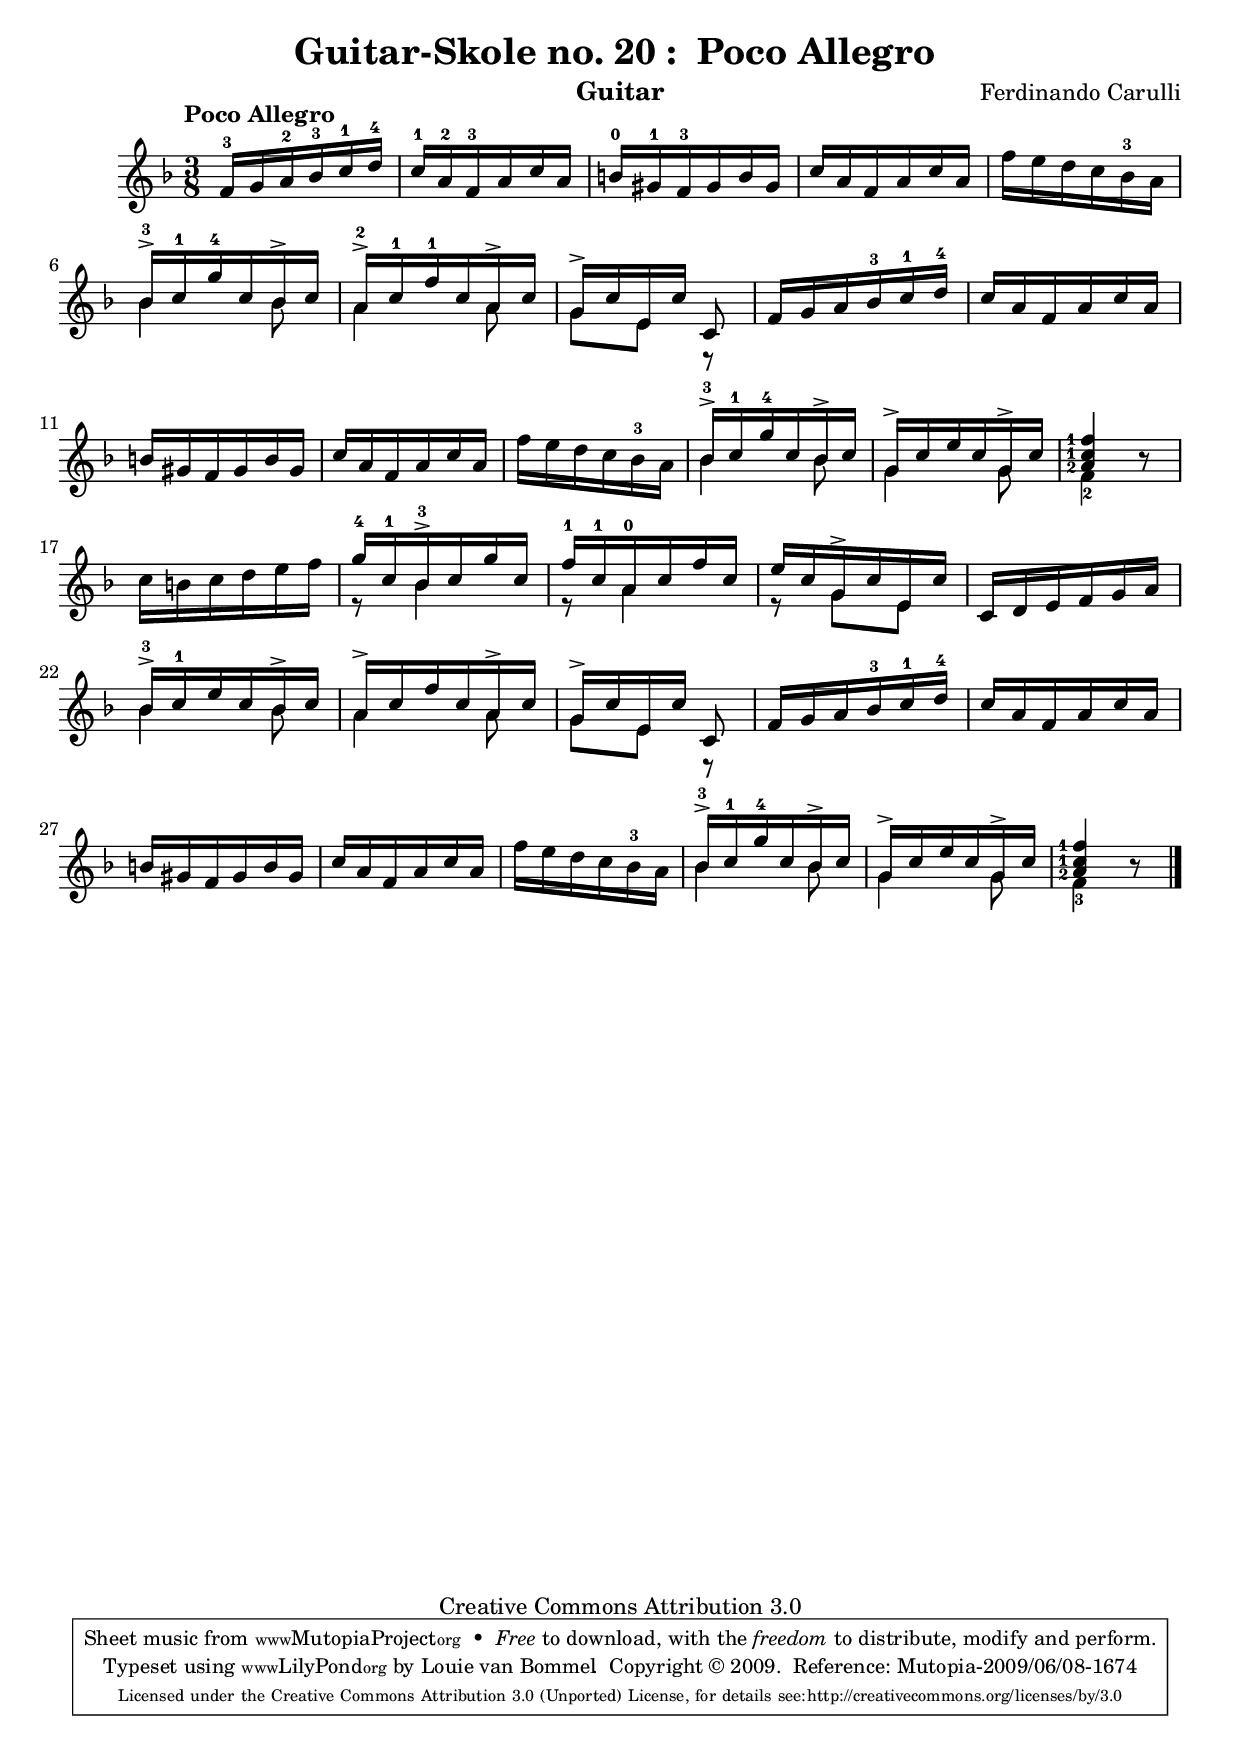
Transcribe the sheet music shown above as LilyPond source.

\version "2.12.2"
\header
{
  dedication = ""
  subtitle = ""
  subsubtitle = ""
  poet = ""
  instrument = "Guitar"
  meter = ""
  arranger = ""
  piece = ""
  opus = ""
  breakbefore = ##f
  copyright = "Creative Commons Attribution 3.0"
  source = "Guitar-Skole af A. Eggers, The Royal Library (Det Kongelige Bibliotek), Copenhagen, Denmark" 
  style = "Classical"
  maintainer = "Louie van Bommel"
  composer="Ferdinando Carulli"
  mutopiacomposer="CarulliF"
  title="Guitar-Skole no. 20 :  Poco Allegro "
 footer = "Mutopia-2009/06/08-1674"
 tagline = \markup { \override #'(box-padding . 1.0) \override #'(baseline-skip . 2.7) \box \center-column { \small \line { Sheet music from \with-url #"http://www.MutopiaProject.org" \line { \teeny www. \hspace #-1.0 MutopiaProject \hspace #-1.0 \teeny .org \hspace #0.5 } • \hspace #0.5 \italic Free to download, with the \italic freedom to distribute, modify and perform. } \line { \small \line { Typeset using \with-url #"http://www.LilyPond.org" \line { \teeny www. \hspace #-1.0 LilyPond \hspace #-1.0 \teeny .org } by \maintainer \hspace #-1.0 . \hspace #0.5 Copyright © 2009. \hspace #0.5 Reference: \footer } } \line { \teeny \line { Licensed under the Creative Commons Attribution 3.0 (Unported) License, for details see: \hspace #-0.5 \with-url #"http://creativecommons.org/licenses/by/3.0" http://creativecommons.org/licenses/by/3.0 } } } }
}
\include "generic-paper-section.ly"
\include "generic-layout-section.ly"
\include "guitar-skole-defines-section.ly"
%%%%%%%%%%%%%%%%%%%%%%%%%%%%%Start Music%%%%%%%%%%%%%%%

staffOneVoiceOneNotes =
{
  \key f \major
  \time 3/8
  \tempo "Poco Allegro" 4=80
  %1
  f'16-3 g'16 a'16-2 bes'16-3 c''16-1 d''16-4
  %2
  c''16-1 a'16-2 f'16-3 a'16 c''16 a'16 
  %3
  b'!16-0 gis'!16-1 f'16-3 gis'16 b'16 gis'16 
  %4
  c''16 a'16 f'16 a'16 c''16 a'16 
  %5
  \oneVoice
  f''16 e''16 d''16 c''16 bes'16-3 a'16 \myBreak
  %6
  \voiceOne
  bes'16-3-> c''16-1 g''16-4 c''16 bes'16-> c''16 
  %7
  a'16-2-> c''16-1 f''16-1 c''16 a'16-> c''16 
  %8
  g'16-> [c''16 e'16 c''16] c'8 
  %9
  f'16 g'16 a'16 bes'16-3 c''16-1 d''16-4 
  %10
  c''16 a'16 f'16 a'16 c''16 a'16 \myBreak
  %11
  b'!16 gis'!16 f'16 gis'16 b'16 gis'16 
  %12
  c''16 a'16 f'16 a'16 c''16 a'16 
  %13
  \oneVoice
  f''16 e''16 d''16 c''16 bes'16-3 a'16
  \voiceOne
  %14
  bes'16-3-> c''16-1 g''16-4 c''16 bes'16-> c''16 
  %15
  g'16-> c''16 e''16 c''16 g'16-> c''16 
  %16
  <a'-2 c''-1 f''-1>4 b'8\rest \myBreak
  %17
  \oneVoice
  c''16 b'!16 c''16 d''16 e''16 f''16 
  %18
  \voiceOne
  g''16-4 c''16-1 bes'16-3-> c''16 g''16 c''16 
  %19
  f''16-1 c''16-1 a'16-0 c''16 f''16 c''16 
  %20
  e''16 c''16 g'16-> c''16 e'16 c''16 
  %21
  c'16 d'16 e'16 f'16 g'16 a'16 \myBreak
  %22
  bes'16-3-> c''16-1 e''16 c''16 bes'16-> c''16 
  %23
  a'16-> c''16 f''16 c''16 a'16-> c''16 
  %24
  g'16-> [c''16 e'16 c''16] c'8 
  %25
  f'16 g'16 a'16 bes'16-3 c''16-1 d''16-4 
  %26
  c''16 a'16 f'16 a'16 c''16 a'16 \myBreak
  %27
  b'!16 gis'!16 f'16 gis'16 b'16 gis'16 
  %28
  c''16 a'16 f'16 a'16 c''16 a'16 
  %29
  \oneVoice
  f''16 e''16 d''16 c''16 bes'16-3 a'16 
  %30
  \voiceOne
  bes'16-3-> c''16-1 g''16-4 c''16 bes'16-> c''16 
  %31
  g'16-> c''16 e''16 c''16 g'16-> c''16 
  %32
  <a'-2 c''-1 f''-1>4 b'8\rest \bar "|."
}
staffOneVoiceTwoNotes =
{
  %1
  s8 s8 s8  
  %2
  s8 s8 s8  
  %3
  s8 s8 s8  
  %4
  s8 s8 s8  
  %5
  s8 s8 s8  
  %6
  bes'4 bes'8 
  %7
  a'4 a'8 
  %8
  g'8 e'8 r8 
  %9
  s8 s8 s8  
  %10
  s8 s8 s8  
  %11
  s8 s8 s8  
  %12
  s8 s8 s8  
  %13
  s8 s8 s8  
  %14
  bes'4 bes'8 
  %15
  g'4 g'8 
  %16
  f'4-2 s8 
  %17
  s8 s8 s8  
  %18
  r8 bes'4 
  %19
  r8 a'4 
  %20
  r8 g'8 e'8 
  %21
  s8 s8 s8  
  %22
  bes'4 bes'8 
  %23
  a'4 a'8 
  %24
  g'8 e'8 r8 
  %25
  s8 s8 s8  
  %26
  s8 s8 s8  
  %27
  s8 s8 s8  
  %28
  s8 s8 s8  
  %29
  s8 s8 s8  
  %30
  bes'4 bes'8 
  %31
  g'4  g'8 
  %32
  f'4-3 s8 
}
staffOneVoiceThreeNotes =
{
}
staffOneVoiceFourNotes =
{
}
staffTwoVoiceOneNotes =
{
}
staffTwoVoiceTwoNotes =
{
}
staffTwoVoiceThreeNotes =
{
}
staffTwoVoiceFourNotes =
{
}

myChords = \chordmode
{
}
myMainWords = \lyricmode
{
}

%%%%%%%%%%%%%%%%%%%%%%%%%%%%%End of Music%%%%%%%%%%%%%%

\include "generic-score-section.ly"
